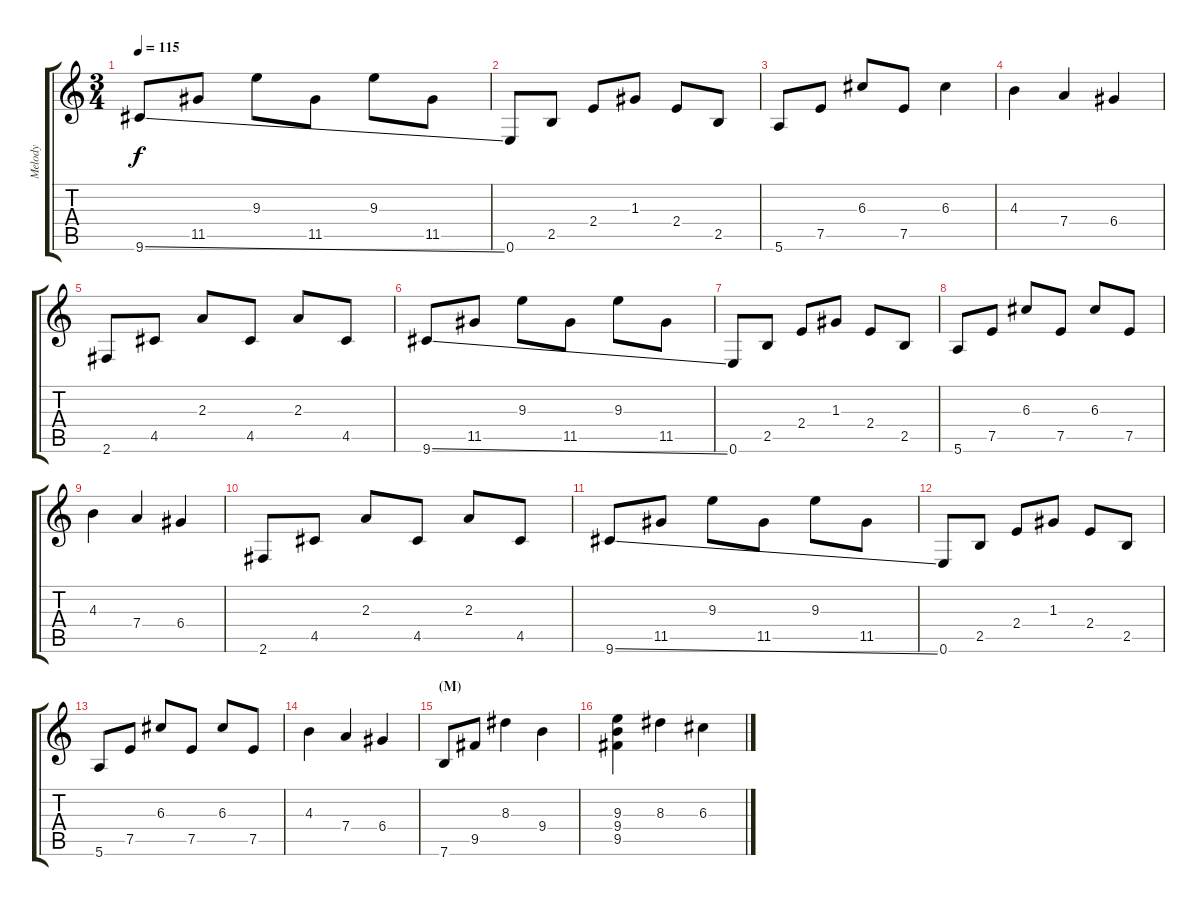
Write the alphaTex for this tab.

\track ("Melody" "Melody") {instrument electricguitarjazz}
\staff {score tabs}
\tuning (E4 B3 G3 D3 A2 E2) {hide}
\ts (3 4)
\tempo 115
\clef g2
\ks c
9.6{ss}.8{dy f} 11.5.8 9.3.8 11.5.8 9.3.8 11.5.8 |
0.6.8 2.5.8 2.4.8 1.3.8 2.4.8 2.5.8 |
5.6.8 7.5.8 6.3.8 7.5.8 6.3.4 |
4.3.4 7.4.4 6.4.4 |
2.6.8 4.5.8 2.3.8 4.5.8 2.3.8 4.5.8 |
9.6{ss}.8 11.5.8 9.3.8 11.5.8 9.3.8 11.5.8 |
0.6.8 2.5.8 2.4.8 1.3.8 2.4.8 2.5.8 |
5.6.8 7.5.8 6.3.8 7.5.8 6.3.8 7.5.8 |
4.3.4 7.4.4 6.4.4 |
2.6.8 4.5.8 2.3.8 4.5.8 2.3.8 4.5.8 |
9.6{ss}.8 11.5.8 9.3.8 11.5.8 9.3.8 11.5.8 |
0.6.8 2.5.8 2.4.8 1.3.8 2.4.8 2.5.8 |
5.6.8 7.5.8 6.3.8 7.5.8 6.3.8 7.5.8 |
4.3.4 7.4.4 6.4.4 |
\section ("" "(M)")
7.6.8 9.5.8 8.3.4 9.4.4 |
(9.3 9.4 9.5).4 8.3.4 6.3.4
